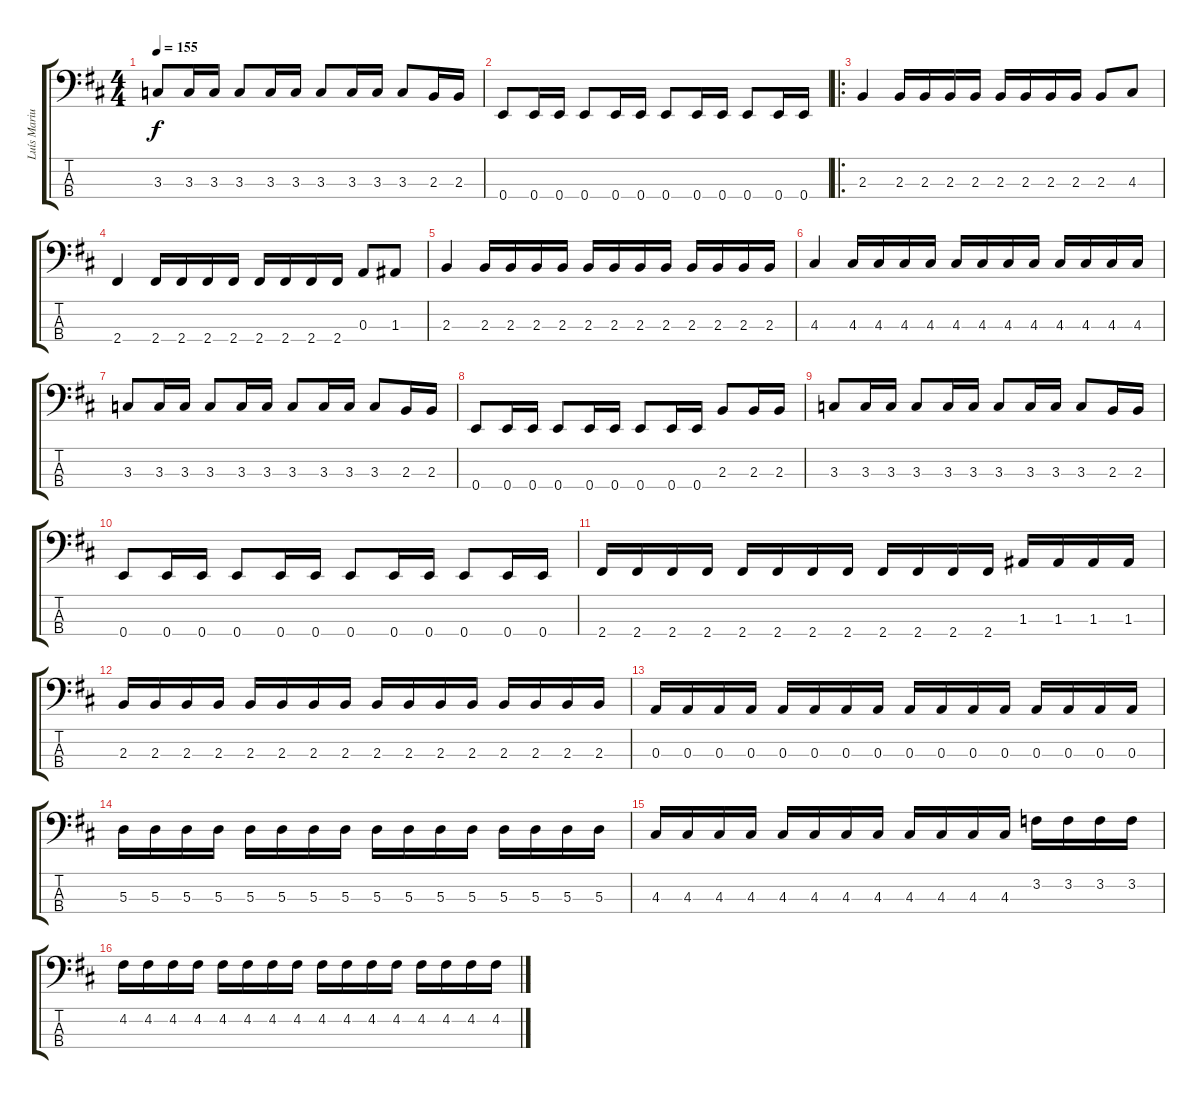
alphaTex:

\track ("Luís Mariutti" "Luís Mariu") {instrument electricbassfinger}
\staff {score tabs}
\tuning (G2 D2 A1 E1) {hide}
\ts (4 4)
\tempo 155
\clef f4
\ks d
3.3.8{dy f} 3.3.16 3.3.16 3.3.8 3.3.16 3.3.16 3.3.8 3.3.16 3.3.16 3.3.8 2.3.16 2.3.16 |
0.4.8 0.4.16 0.4.16 0.4.8 0.4.16 0.4.16 0.4.8 0.4.16 0.4.16 0.4.8 0.4.16 0.4.16 |
\ro
2.3.4 2.3.16 2.3.16 2.3.16 2.3.16 2.3.16 2.3.16 2.3.16 2.3.16 2.3.8 4.3.8 |
2.4.4 2.4.16 2.4.16 2.4.16 2.4.16 2.4.16 2.4.16 2.4.16 2.4.16 0.3.8 1.3.8 |
2.3.4 2.3.16 2.3.16 2.3.16 2.3.16 2.3.16 2.3.16 2.3.16 2.3.16 2.3.16 2.3.16 2.3.16 2.3.16 |
4.3.4 4.3.16 4.3.16 4.3.16 4.3.16 4.3.16 4.3.16 4.3.16 4.3.16 4.3.16 4.3.16 4.3.16 4.3.16 |
3.3.8 3.3.16 3.3.16 3.3.8 3.3.16 3.3.16 3.3.8 3.3.16 3.3.16 3.3.8 2.3.16 2.3.16 |
0.4.8 0.4.16 0.4.16 0.4.8 0.4.16 0.4.16 0.4.8 0.4.16 0.4.16 2.3.8 2.3.16 2.3.16 |
3.3.8 3.3.16 3.3.16 3.3.8 3.3.16 3.3.16 3.3.8 3.3.16 3.3.16 3.3.8 2.3.16 2.3.16 |
0.4.8 0.4.16 0.4.16 0.4.8 0.4.16 0.4.16 0.4.8 0.4.16 0.4.16 0.4.8 0.4.16 0.4.16 |
2.4.16 2.4.16 2.4.16 2.4.16 2.4.16 2.4.16 2.4.16 2.4.16 2.4.16 2.4.16 2.4.16 2.4.16 1.3.16 1.3.16 1.3.16 1.3.16 |
2.3.16 2.3.16 2.3.16 2.3.16 2.3.16 2.3.16 2.3.16 2.3.16 2.3.16 2.3.16 2.3.16 2.3.16 2.3.16 2.3.16 2.3.16 2.3.16 |
0.3.16 0.3.16 0.3.16 0.3.16 0.3.16 0.3.16 0.3.16 0.3.16 0.3.16 0.3.16 0.3.16 0.3.16 0.3.16 0.3.16 0.3.16 0.3.16 |
5.3.16 5.3.16 5.3.16 5.3.16 5.3.16 5.3.16 5.3.16 5.3.16 5.3.16 5.3.16 5.3.16 5.3.16 5.3.16 5.3.16 5.3.16 5.3.16 |
4.3.16 4.3.16 4.3.16 4.3.16 4.3.16 4.3.16 4.3.16 4.3.16 4.3.16 4.3.16 4.3.16 4.3.16 3.2.16 3.2.16 3.2.16 3.2.16 |
4.2.16 4.2.16 4.2.16 4.2.16 4.2.16 4.2.16 4.2.16 4.2.16 4.2.16 4.2.16 4.2.16 4.2.16 4.2.16 4.2.16 4.2.16 4.2.16
